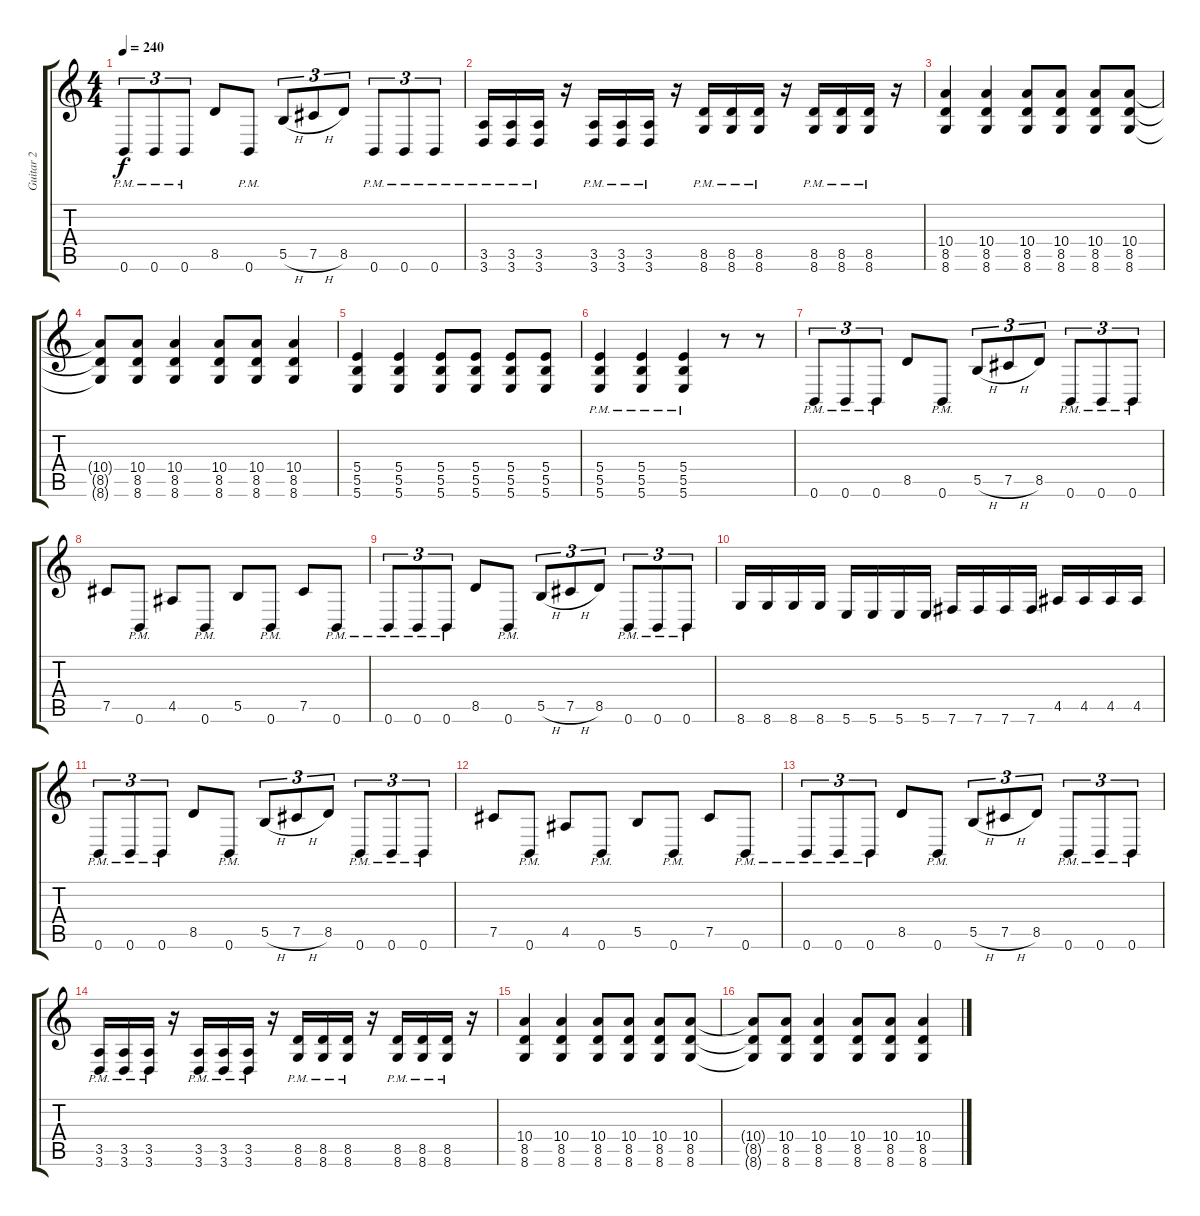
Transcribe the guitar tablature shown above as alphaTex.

\track ("Guitar 2" "Guitar 2") {instrument distortionguitar}
\staff {score tabs}
\tuning (Db4 Ab3 E3 B2 Gb2 B1) {hide}
\ts (4 4)
\tempo 240
\clef g2
\ks c
0.6{pm}.8{tu (3 2) dy f} 0.6{pm}.8{tu (3 2)} 0.6{pm}.8{tu (3 2)} 8.5.8 0.6{pm}.8 5.5{h}.8{tu (3 2)} 7.5{h}.8{tu (3 2)} 8.5.8{tu (3 2)} 0.6{pm}.8{tu (3 2)} 0.6{pm}.8{tu (3 2)} 0.6{pm}.8{tu (3 2)} |
(3.5{pm} 3.6{pm}).16 (3.5{pm} 3.6{pm}).16 (3.5{pm} 3.6{pm}).16 r.16 (3.5{pm} 3.6{pm}).16 (3.5{pm} 3.6{pm}).16 (3.5{pm} 3.6{pm}).16 r.16 (8.5{pm} 8.6{pm}).16 (8.5{pm} 8.6{pm}).16 (8.5{pm} 8.6{pm}).16 r.16 (8.5{pm} 8.6{pm}).16 (8.5{pm} 8.6{pm}).16 (8.5{pm} 8.6{pm}).16 r.16 |
(10.4 8.5 8.6).4 (10.4 8.5 8.6).4 (10.4 8.5 8.6).8 (10.4 8.5 8.6).8 (10.4 8.5 8.6).8 (10.4 8.5 8.6).8 |
(10.4{t} 8.5{t} 8.6{t}).8 (10.4 8.5 8.6).8 (10.4 8.5 8.6).4 (10.4 8.5 8.6).8 (10.4 8.5 8.6).8 (10.4 8.5 8.6).4 |
(5.4 5.5 5.6).4 (5.4 5.5 5.6).4 (5.4 5.5 5.6).8 (5.4 5.5 5.6).8 (5.4 5.5 5.6).8 (5.4 5.5 5.6).8 |
(5.4{pm} 5.5{pm} 5.6{pm}).4 (5.4{pm} 5.5{pm} 5.6{pm}).4 (5.4{pm} 5.5{pm} 5.6{pm}).4 r.8 r.8 |
0.6{pm}.8{tu (3 2)} 0.6{pm}.8{tu (3 2)} 0.6{pm}.8{tu (3 2)} 8.5.8 0.6{pm}.8 5.5{h}.8{tu (3 2)} 7.5{h}.8{tu (3 2)} 8.5.8{tu (3 2)} 0.6{pm}.8{tu (3 2)} 0.6{pm}.8{tu (3 2)} 0.6{pm}.8{tu (3 2)} |
7.5.8 0.6{pm}.8 4.5.8 0.6{pm}.8 5.5.8 0.6{pm}.8 7.5.8 0.6{pm}.8 |
0.6{pm}.8{tu (3 2)} 0.6{pm}.8{tu (3 2)} 0.6{pm}.8{tu (3 2)} 8.5.8 0.6{pm}.8 5.5{h}.8{tu (3 2)} 7.5{h}.8{tu (3 2)} 8.5.8{tu (3 2)} 0.6{pm}.8{tu (3 2)} 0.6{pm}.8{tu (3 2)} 0.6{pm}.8{tu (3 2)} |
8.6.16 8.6.16 8.6.16 8.6.16 5.6.16 5.6.16 5.6.16 5.6.16 7.6.16 7.6.16 7.6.16 7.6.16 4.5.16 4.5.16 4.5.16 4.5.16 |
0.6{pm}.8{tu (3 2)} 0.6{pm}.8{tu (3 2)} 0.6{pm}.8{tu (3 2)} 8.5.8 0.6{pm}.8 5.5{h}.8{tu (3 2)} 7.5{h}.8{tu (3 2)} 8.5.8{tu (3 2)} 0.6{pm}.8{tu (3 2)} 0.6{pm}.8{tu (3 2)} 0.6{pm}.8{tu (3 2)} |
7.5.8 0.6{pm}.8 4.5.8 0.6{pm}.8 5.5.8 0.6{pm}.8 7.5.8 0.6{pm}.8 |
0.6{pm}.8{tu (3 2)} 0.6{pm}.8{tu (3 2)} 0.6{pm}.8{tu (3 2)} 8.5.8 0.6{pm}.8 5.5{h}.8{tu (3 2)} 7.5{h}.8{tu (3 2)} 8.5.8{tu (3 2)} 0.6{pm}.8{tu (3 2)} 0.6{pm}.8{tu (3 2)} 0.6{pm}.8{tu (3 2)} |
(3.5{pm} 3.6{pm}).16 (3.5{pm} 3.6{pm}).16 (3.5{pm} 3.6{pm}).16 r.16 (3.5{pm} 3.6{pm}).16 (3.5{pm} 3.6{pm}).16 (3.5{pm} 3.6{pm}).16 r.16 (8.5{pm} 8.6{pm}).16 (8.5{pm} 8.6{pm}).16 (8.5{pm} 8.6{pm}).16 r.16 (8.5{pm} 8.6{pm}).16 (8.5{pm} 8.6{pm}).16 (8.5{pm} 8.6{pm}).16 r.16 |
(10.4 8.5 8.6).4 (10.4 8.5 8.6).4 (10.4 8.5 8.6).8 (10.4 8.5 8.6).8 (10.4 8.5 8.6).8 (10.4 8.5 8.6).8 |
(10.4{t} 8.5{t} 8.6{t}).8 (10.4 8.5 8.6).8 (10.4 8.5 8.6).4 (10.4 8.5 8.6).8 (10.4 8.5 8.6).8 (10.4 8.5 8.6).4
